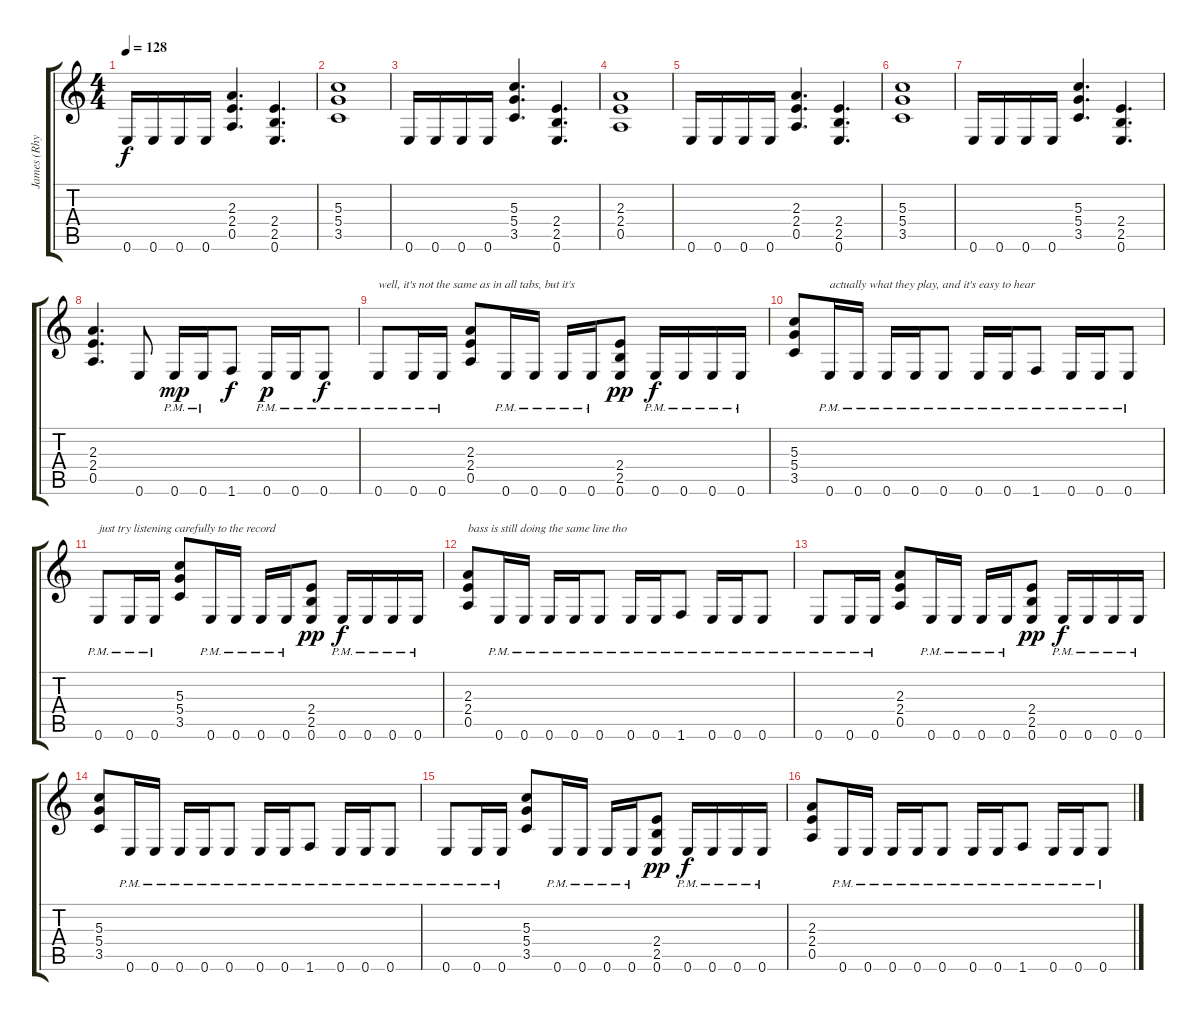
\track ("James (Rhythm Guitar)" "James (Rhy") {instrument distortionguitar}
\staff {score tabs}
\tuning (E4 B3 G3 D3 A2 E2) {hide}
\ts (4 4)
\tempo 128
\clef g2
\ks c
0.6.16{dy f} 0.6.16 0.6.16 0.6.16 (2.3 2.4 0.5).4{d} (2.4 2.5 0.6).4{d} |
(5.3 5.4 3.5).1 |
0.6.16 0.6.16 0.6.16 0.6.16 (5.3 5.4 3.5).4{d} (2.4 2.5 0.6).4{d} |
(2.3 2.4 0.5).1 |
0.6.16 0.6.16 0.6.16 0.6.16 (2.3 2.4 0.5).4{d} (2.4 2.5 0.6).4{d} |
(5.3 5.4 3.5).1 |
0.6.16 0.6.16 0.6.16 0.6.16 (5.3 5.4 3.5).4{d} (2.4 2.5 0.6).4{d} |
(2.3 2.4 0.5).4{d} 0.6.8 0.6{pm}.16{dy mp} 0.6{pm}.16 1.6.8{dy f} 0.6{pm}.16{dy p} 0.6{pm}.16 0.6{pm}.8{dy f} |
0.6{pm}.8{txt "well, it's not the same as in all tabs, but it's"} 0.6{pm}.16 0.6{pm}.16 (2.3 2.4 0.5).8 0.6{pm}.16 0.6{pm}.16 0.6{pm}.16 0.6{pm}.16 (2.4 2.5 0.6).8{dy pp} 0.6{pm}.16{dy f} 0.6{pm}.16 0.6{pm}.16 0.6{pm}.16 |
(5.3 5.4 3.5).8 0.6{pm}.16{txt "actually what they play, and it's easy to hear"} 0.6{pm}.16 0.6{pm}.16 0.6{pm}.16 0.6{pm}.8 0.6{pm}.16 0.6{pm}.16 1.6{pm}.8 0.6{pm}.16 0.6{pm}.16 0.6{pm}.8 |
0.6{pm}.8{txt "just try listening carefully to the record"} 0.6{pm}.16 0.6{pm}.16 (5.3 5.4 3.5).8 0.6{pm}.16 0.6{pm}.16 0.6{pm}.16 0.6{pm}.16 (2.4 2.5 0.6).8{dy pp} 0.6{pm}.16{dy f} 0.6{pm}.16 0.6{pm}.16 0.6{pm}.16 |
(2.3 2.4 0.5).8{txt "bass is still doing the same line tho"} 0.6{pm}.16 0.6{pm}.16 0.6{pm}.16 0.6{pm}.16 0.6{pm}.8 0.6{pm}.16 0.6{pm}.16 1.6{pm}.8 0.6{pm}.16 0.6{pm}.16 0.6{pm}.8 |
0.6{pm}.8 0.6{pm}.16 0.6{pm}.16 (2.3 2.4 0.5).8 0.6{pm}.16 0.6{pm}.16 0.6{pm}.16 0.6{pm}.16 (2.4 2.5 0.6).8{dy pp} 0.6{pm}.16{dy f} 0.6{pm}.16 0.6{pm}.16 0.6{pm}.16 |
(5.3 5.4 3.5).8 0.6{pm}.16 0.6{pm}.16 0.6{pm}.16 0.6{pm}.16 0.6{pm}.8 0.6{pm}.16 0.6{pm}.16 1.6{pm}.8 0.6{pm}.16 0.6{pm}.16 0.6{pm}.8 |
0.6{pm}.8 0.6{pm}.16 0.6{pm}.16 (5.3 5.4 3.5).8 0.6{pm}.16 0.6{pm}.16 0.6{pm}.16 0.6{pm}.16 (2.4 2.5 0.6).8{dy pp} 0.6{pm}.16{dy f} 0.6{pm}.16 0.6{pm}.16 0.6{pm}.16 |
(2.3 2.4 0.5).8 0.6{pm}.16 0.6{pm}.16 0.6{pm}.16 0.6{pm}.16 0.6{pm}.8 0.6{pm}.16 0.6{pm}.16 1.6{pm}.8 0.6{pm}.16 0.6{pm}.16 0.6{pm}.8
